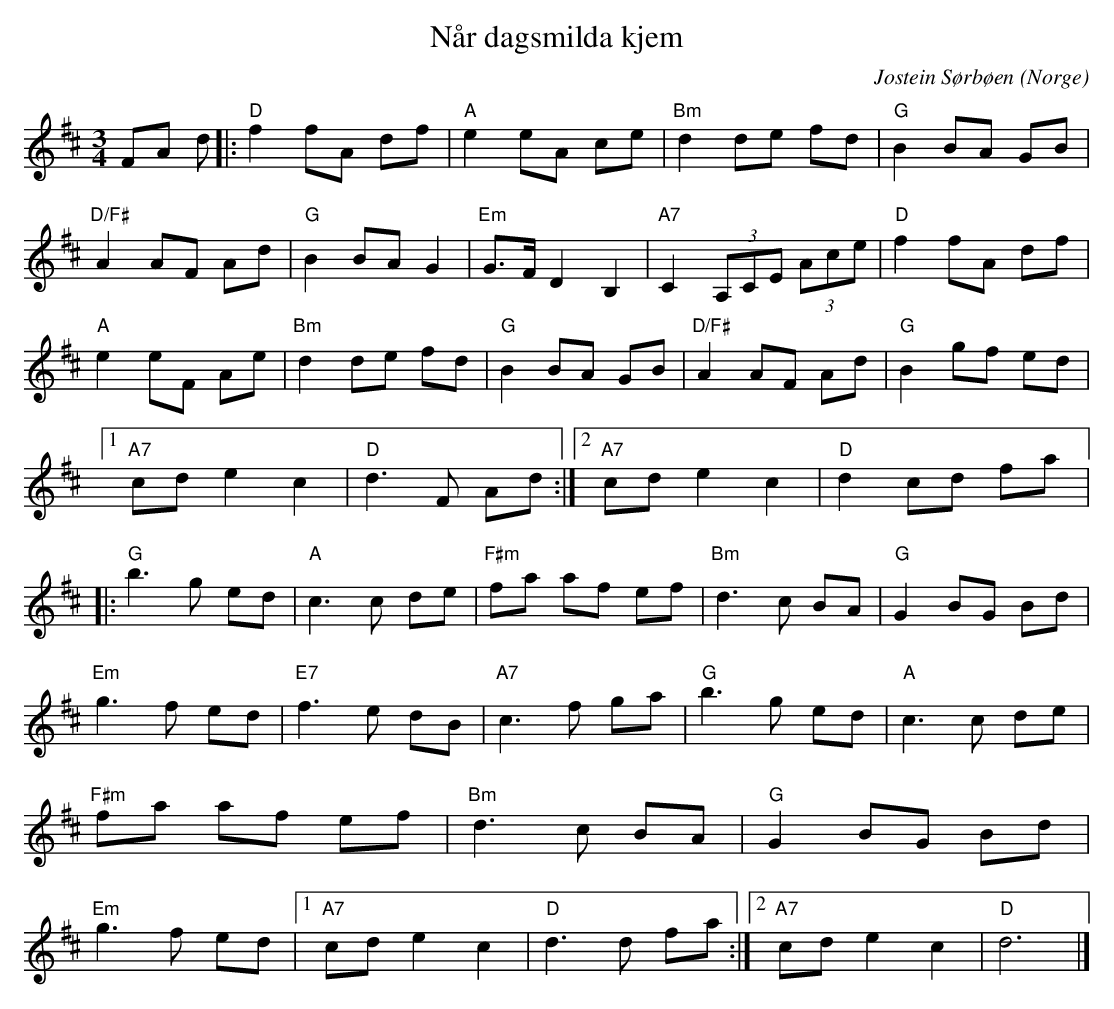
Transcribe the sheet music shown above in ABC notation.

X:1
T:Når dagsmilda kjem
C:Jostein Sørbøen
O:Norge
L:1/8
M:3/4
K:D
FA d |:"D" f2 fA df |"A" e2 eA ce |"Bm" d2 de fd |"G" B2 BA GB |
"D/F#" A2 AF Ad |"G" B2 BA G2 | "Em" G>F D2 B,2 |"A7" C2 (3A,CE (3Ace |"D" f2 fA df |"A" e2 eF Ae |"Bm" d2 de fd |
"G" B2 BA GB | "D/F#" A2 AF Ad |"G" B2 gf ed |1"A7" cd e2 c2 |"D" d3 F Ad :|2"A7" cd e2 c2 |"D" d2 cd fa |:
"G" b3 g ed |"A" c3 c de |"F#m" fa af ef |"Bm" d3 c BA |
"G" G2 BG Bd |"Em" g3 f ed |"E7" f3 e dB | "A7" c3 f ga |"G" b3 g ed |"A" c3 c de |"F#m" fa af ef |"Bm" d3 c BA |
"G" G2 BG Bd | "Em" g3 f ed |1"A7" cd e2 c2 |"D" d3 d fa :|2"A7" cd e2 c2 |"D" d6 |]
